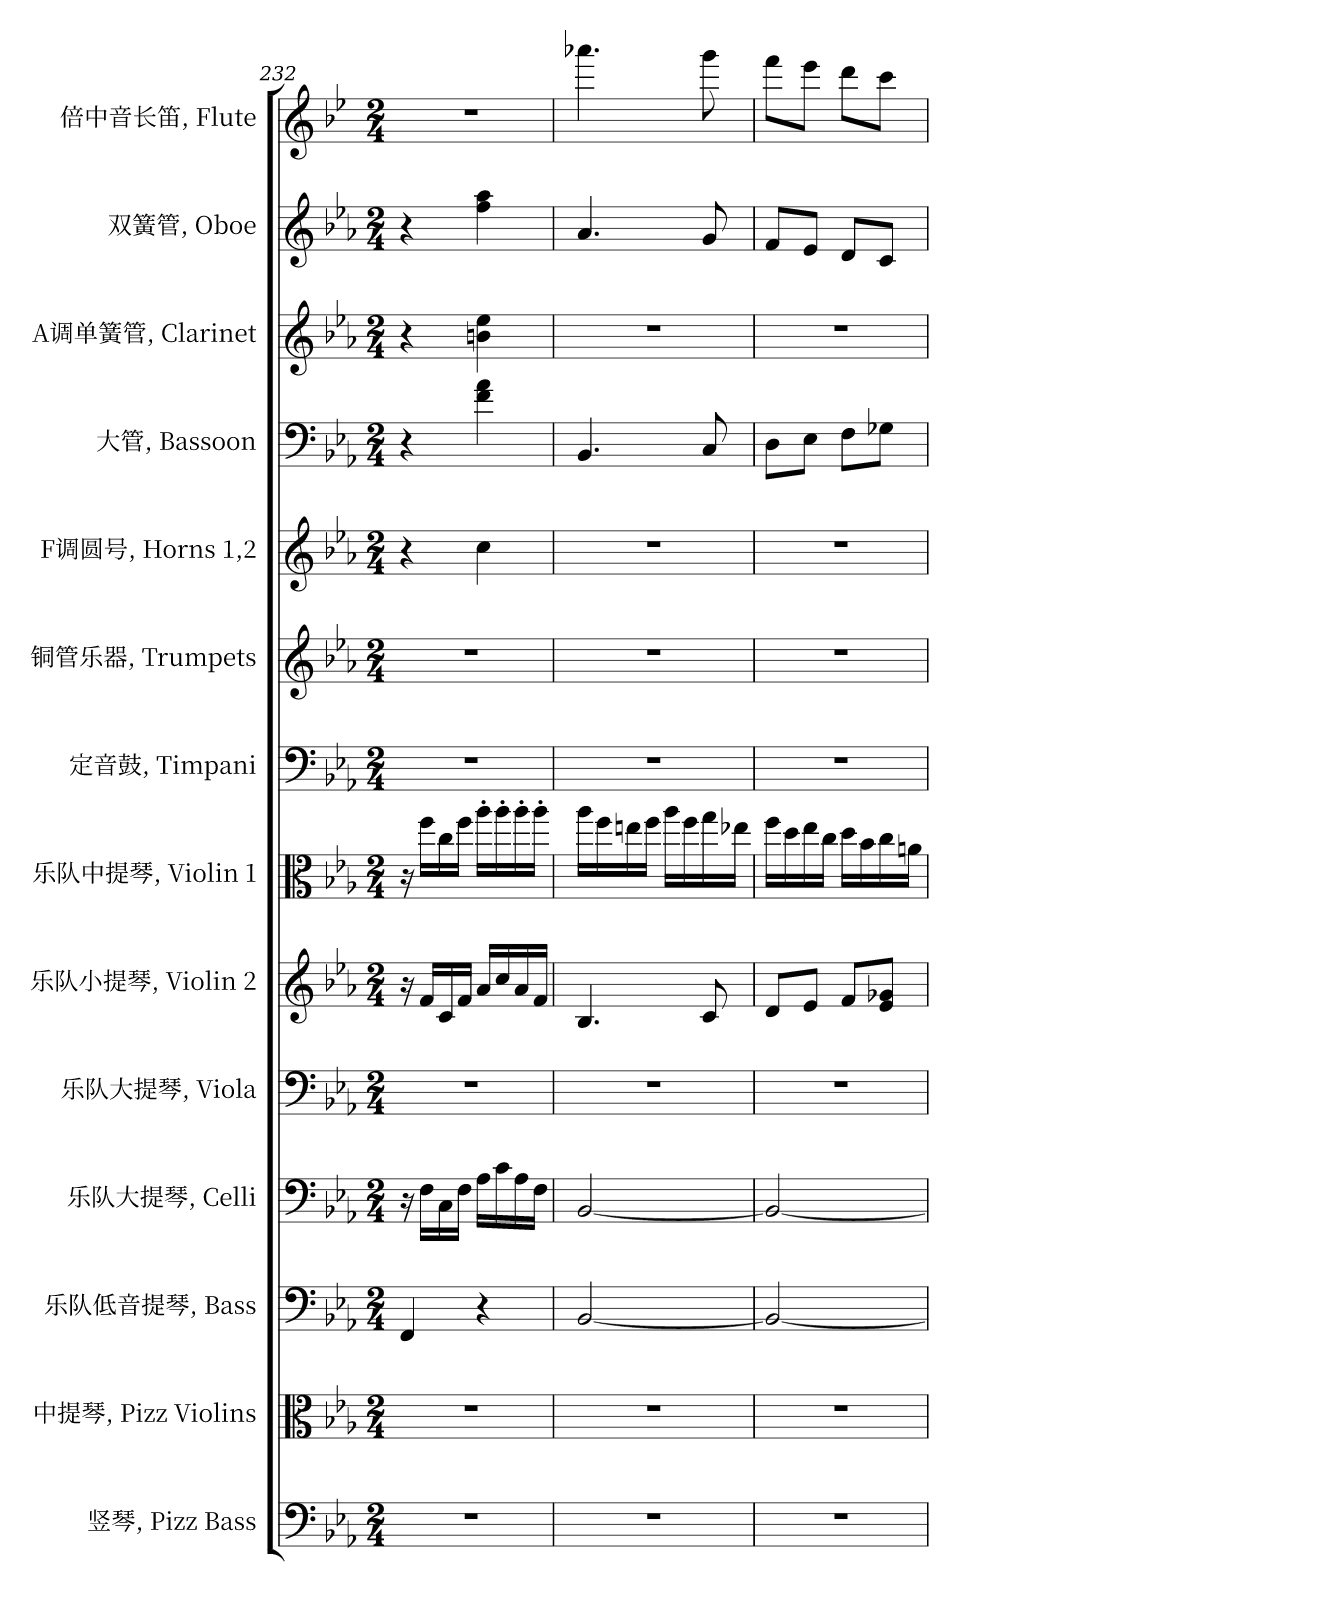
**kern	**kern	**kern	**kern	**kern	**kern	**kern	**kern	**kern	**kern	**kern	**kern	**kern	**kern
*part14	*part13	*part12	*part11	*part10	*part9	*part8	*part7	*part6	*part5	*part4	*part3	*part2	*part1
*staff14	*staff13	*staff12	*staff11	*staff10	*staff9	*staff8	*staff7	*staff6	*staff5	*staff4	*staff3	*staff2	*staff1
*I"竖琴, Pizz Bass	*I"中提琴, Pizz Violins	*I"乐队低音提琴, Bass	*I"乐队大提琴, Celli	*I"乐队大提琴, Viola	*I"乐队小提琴, Violin 2	*I"乐队中提琴, Violin 1	*I"定音鼓, Timpani	*I"铜管乐器, Trumpets	*I"F调圆号, Horns 1,2	*I"大管, Bassoon	*I"A调单簧管, Clarinet	*I"双簧管, Oboe	*I"倍中音长笛, Flute
*	*	*	*	*	*	*	*I'Timp.	*	*I'F Hn.	*I'Bsn.	*I'A Cl.	*I'Ob.	*
*clefF4	*clefC3	*clefF4	*clefF4	*clefF4	*clefG2	*clefC3	*clefF4	*clefG2	*clefG2	*clefF4	*clefG2	*clefG2	*clefG2
*	*	*ITrd7c12	*	*	*	*	*	*	*ITrd4c7	*	*ITrd2c3	*	*ITrd10c17
*k[b-e-a-]	*k[b-e-a-]	*k[b-e-a-]	*k[b-e-a-]	*k[b-e-a-]	*k[b-e-a-]	*k[b-e-a-]	*k[b-e-a-]	*k[b-e-a-]	*k[b-e-a-d-]	*k[b-e-a-]	*k[]	*k[b-e-a-]	*k[b-e-]
*M2/4	*M2/4	*M2/4	*M2/4	*M2/4	*M2/4	*M2/4	*M2/4	*M2/4	*M2/4	*M2/4	*M2/4	*M2/4	*M2/4
=232	=232	=232	=232	=232	=232	=232	=232	=232	=232	=232	=232	=232	=232
2r	2r	4FFF/	16r	2r	16r	16r	2r	2r	4r	4r	4r	4r	2r
.	.	.	16F\LL	.	16f/LL	16ff\LL	.	.	.	.	.	.	.
.	.	.	16C\	.	16c/	16cc\	.	.	.	.	.	.	.
.	.	.	16F\JJ	.	16f/JJ	16ff\JJ	.	.	.	.	.	.	.
.	.	4r	16A-\LL	.	16a-/LL	16aa-'\LL	.	.	4f\	4f\ 4a-\	4g#X\ 4cc\	4ff\ 4aa-\	.
.	.	.	16c\	.	16cc/	16aa-'\	.	.	.	.	.	.	.
.	.	.	16A-\	.	16a-/	16aa-'\	.	.	.	.	.	.	.
.	.	.	16F\JJ	.	16f/JJ	16aa-'\JJ	.	.	.	.	.	.	.
=233	=233	=233	=233	=233	=233	=233	=233	=233	=233	=233	=233	=233	=233
2r	2r	[2BBB-/	[2BB-/	2r	4.B-/	16aa-\LL	2r	2r	2r	4.BB-/	2r	4.a-/	4.aa-X\
.	.	.	.	.	.	16ff\	.	.	.	.	.	.	.
.	.	.	.	.	.	16een\	.	.	.	.	.	.	.
.	.	.	.	.	.	16ff\JJ	.	.	.	.	.	.	.
.	.	.	.	.	.	16aa-\LL	.	.	.	.	.	.	.
.	.	.	.	.	.	16ff\	.	.	.	.	.	.	.
.	.	.	.	.	8c/	16gg\	.	.	.	8C/	.	8g/	8gg\
.	.	.	.	.	.	16ee-X\JJ	.	.	.	.	.	.	.
!!LO:PB:g=z
=234	=234	=234	=234	=234	=234	=234	=234	=234	=234	=234	=234	=234	=234
2r	2r	2BBB-/_	2BB-/_	2r	8d/L	16ff\LL	2r	2r	2r	8D\L	2r	8f/L	8ff\L
.	.	.	.	.	.	16dd\	.	.	.	.	.	.	.
.	.	.	.	.	8e-/J	16ee-\	.	.	.	8E-\J	.	8e-/J	8ee-\J
.	.	.	.	.	.	16cc\JJ	.	.	.	.	.	.	.
.	.	.	.	.	8f/L	16dd\LL	.	.	.	8F\L	.	8d/L	8dd\L
.	.	.	.	.	.	16b-\	.	.	.	.	.	.	.
.	.	.	.	.	8e-/ 8g-X/J	16cc\	.	.	.	8G-X\J	.	8c/J	8cc\J
.	.	.	.	.	.	16an\JJ	.	.	.	.	.	.	.
=	=	=	=	=	=	=	=	=	=	=	=	=	=
*-	*-	*-	*-	*-	*-	*-	*-	*-	*-	*-	*-	*-	*-
